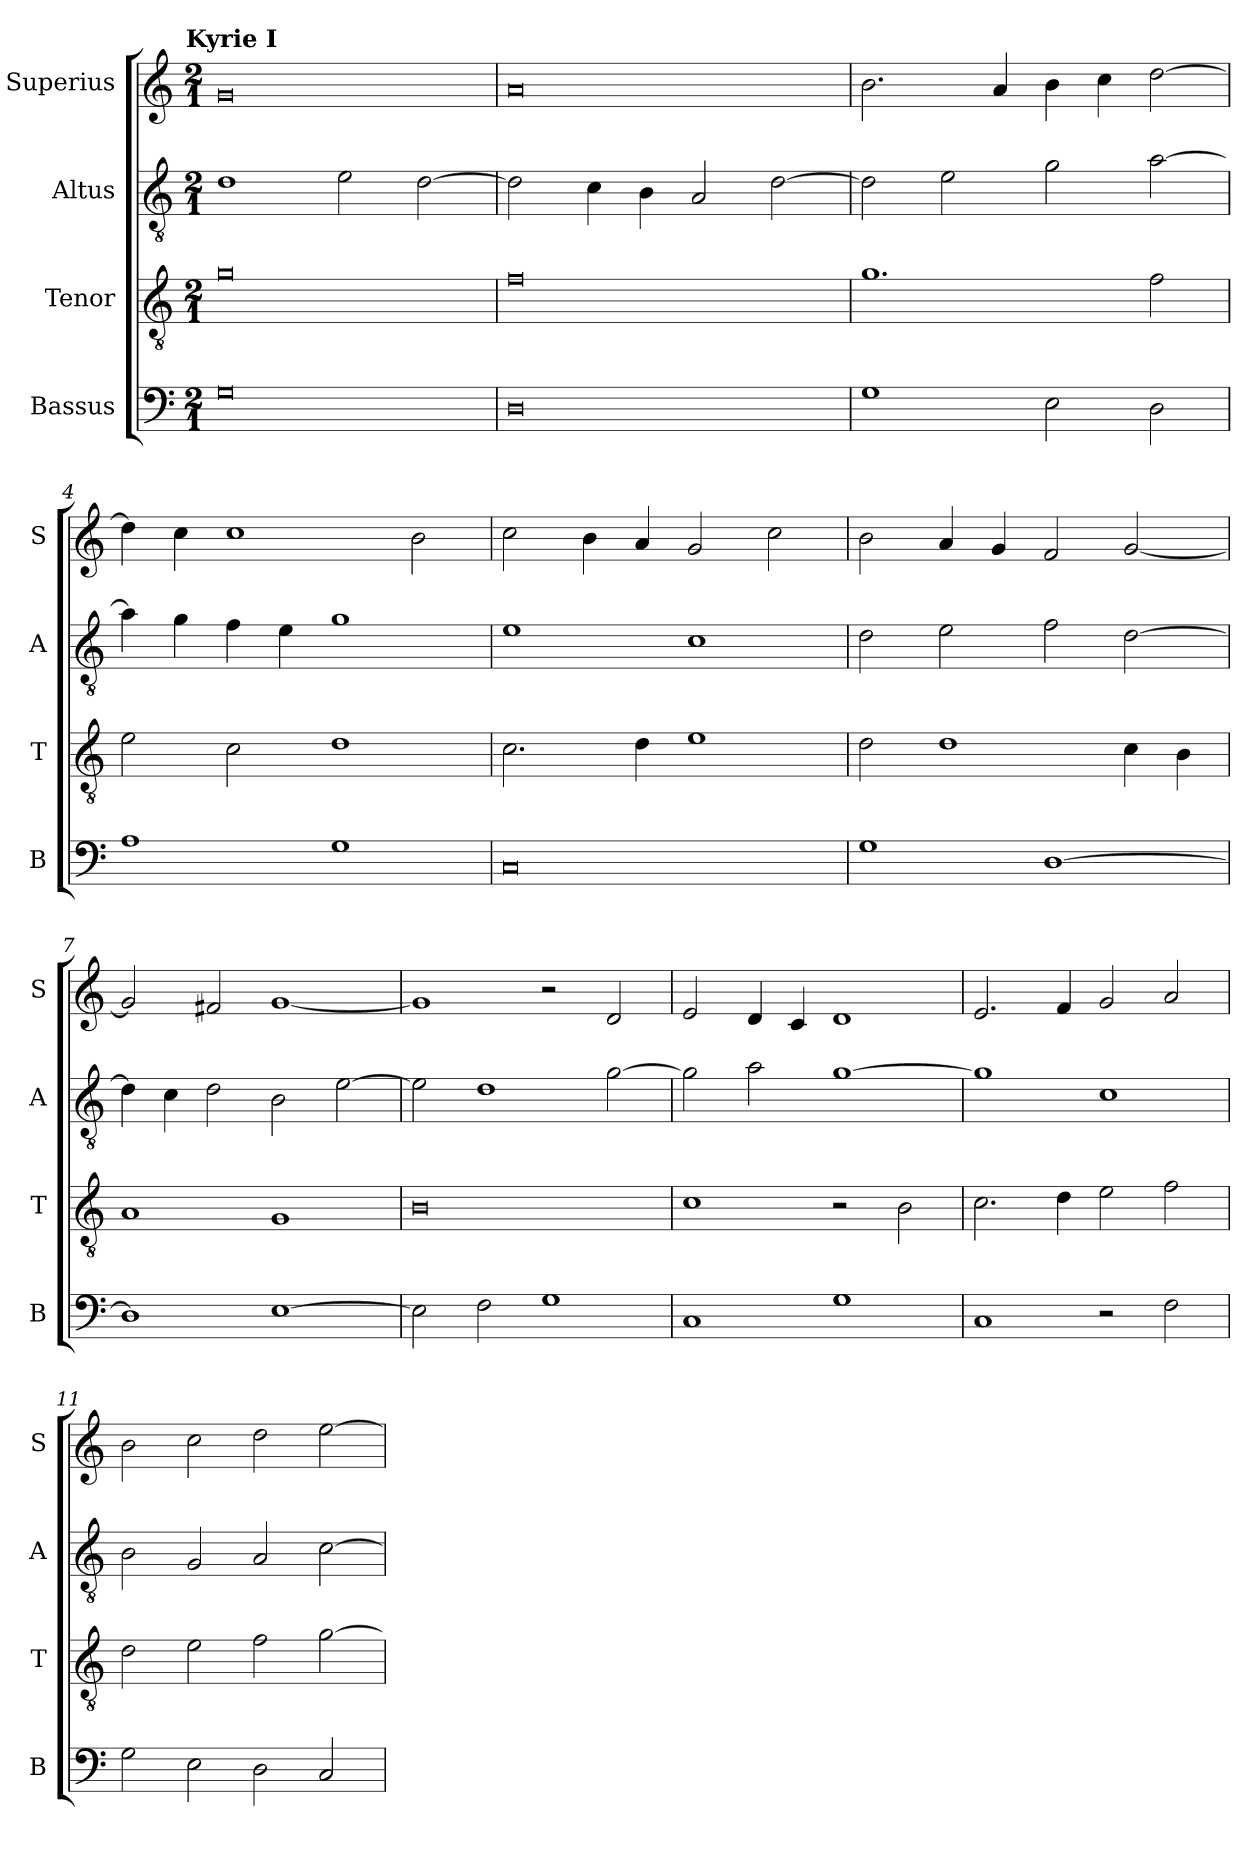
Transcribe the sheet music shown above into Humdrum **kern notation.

**kern	**kern	**kern	**kern
*part4	*part3	*part2	*part1
*staff4	*staff3	*staff2	*staff1
*I"Bassus	*I"Tenor	*I"Altus	*I"Superius
*I'B	*I'T	*I'A	*I'S
*clefF4	*clefGv2	*clefGv2	*clefG2
*k[]	*k[]	*k[]	*k[]
!!LO:TX:omd:t=Kyrie I
*M2/1	*M2/1	*M2/1	*M2/1
=1	=1	=1	=1
0G	0g	1d	0g
.	.	2e\	.
.	.	[2d\	.
=2	=2	=2	=2
0D	0f	2d\]	0a
.	.	4c\	.
.	.	4B\	.
.	.	2A/	.
.	.	[2d\	.
=3	=3	=3	=3
1G	1.g	2d\]	2.b\
.	.	2e\	.
.	.	.	4a/
2E\	.	2g\	4b\
.	.	.	4cc\
2D\	2f\	[2a\	[2dd\
=4	=4	=4	=4
1A	2e\	4a\]	4dd\]
.	.	4g\	4cc\
.	2c\	4f\	1cc
.	.	4e\	.
1G	1d	1g	.
.	.	.	2b\
=5	=5	=5	=5
0C	2.c\	1e	2cc\
.	.	.	4b\
.	4d\	.	4a/
.	1e	1c	2g/
.	.	.	2cc\
=6	=6	=6	=6
1G	2d\	2d\	2b\
.	1d	2e\	4a/
.	.	.	4g/
[1D	.	2f\	2f/
.	4c\	[2d\	[2g/
.	4B\	.	.
=7	=7	=7	=7
1D]	1A	4d\]	2g/]
.	.	4c\	.
.	.	2d\	2f#X/
[1E	1G	2B\	[1g
.	.	[2e\	.
=8	=8	=8	=8
2E\]	0B	2e\]	1g]
2F\	.	1d	.
1G	.	.	2r
.	.	[2g\	2d/
=9	=9	=9	=9
1C	1c	2g\]	2e/
.	.	2a\	4d/
.	.	.	4c/
1G	2r	[1g	1d
.	2B\	.	.
=10	=10	=10	=10
1C	2.c\	1g]	2.e/
.	4d\	.	4f/
2r	2e\	1c	2g/
2F\	2f\	.	2a/
=11	=11	=11	=11
2G\	2d\	2B\	2b\
2E\	2e\	2G/	2cc\
2D\	2f\	2A/	2dd\
2C/	[2g\	[2c\	[2ee\
=	=	=	=
*-	*-	*-	*-
